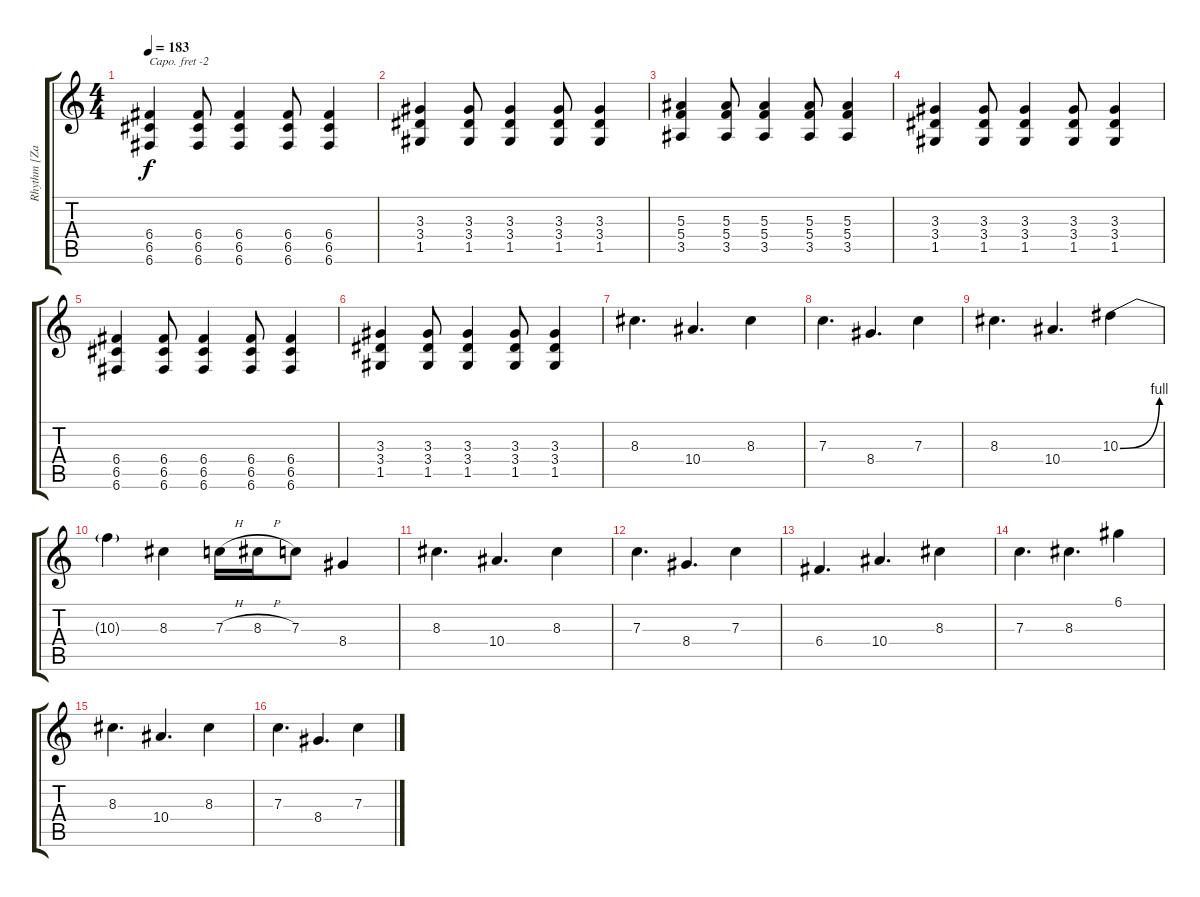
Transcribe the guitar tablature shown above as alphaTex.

\track ("Rhythm [Zacky Vengeance]" "Rhythm [Za") {instrument distortionguitar}
\staff {score tabs}
\capo -2
\tuning (E4 B3 G3 D3 A2 D2) {hide}
\ts (4 4)
\tempo 183
\clef g2
\ks c
(6.4 6.5 6.6).4{dy f} (6.4 6.5 6.6).8 (6.4 6.5 6.6).4 (6.4 6.5 6.6).8 (6.4 6.5 6.6).4 |
(3.3 3.4 1.5).4 (3.3 3.4 1.5).8 (3.3 3.4 1.5).4 (3.3 3.4 1.5).8 (3.3 3.4 1.5).4 |
(5.3 5.4 3.5).4 (5.3 5.4 3.5).8 (5.3 5.4 3.5).4 (5.3 5.4 3.5).8 (5.3 5.4 3.5).4 |
(3.3 3.4 1.5).4 (3.3 3.4 1.5).8 (3.3 3.4 1.5).4 (3.3 3.4 1.5).8 (3.3 3.4 1.5).4 |
(6.4 6.5 6.6).4 (6.4 6.5 6.6).8 (6.4 6.5 6.6).4 (6.4 6.5 6.6).8 (6.4 6.5 6.6).4 |
(3.3 3.4 1.5).4 (3.3 3.4 1.5).8 (3.3 3.4 1.5).4 (3.3 3.4 1.5).8 (3.3 3.4 1.5).4 |
8.3.4{d} 10.4.4{d} 8.3.4 |
7.3.4{d} 8.4.4{d} 7.3.4 |
8.3.4{d} 10.4.4{d} 10.3{be (bend 0 0 60 4)}.4 |
10.3{t}.4 8.3.4 7.3{h}.16 8.3{h}.16 7.3.8 8.4.4 |
8.3.4{d} 10.4.4{d} 8.3.4 |
7.3.4{d} 8.4.4{d} 7.3.4 |
6.4.4{d} 10.4.4{d} 8.3.4 |
7.3.4{d} 8.3.4{d} 6.1.4 |
8.3.4{d} 10.4.4{d} 8.3.4 |
7.3.4{d} 8.4.4{d} 7.3.4
